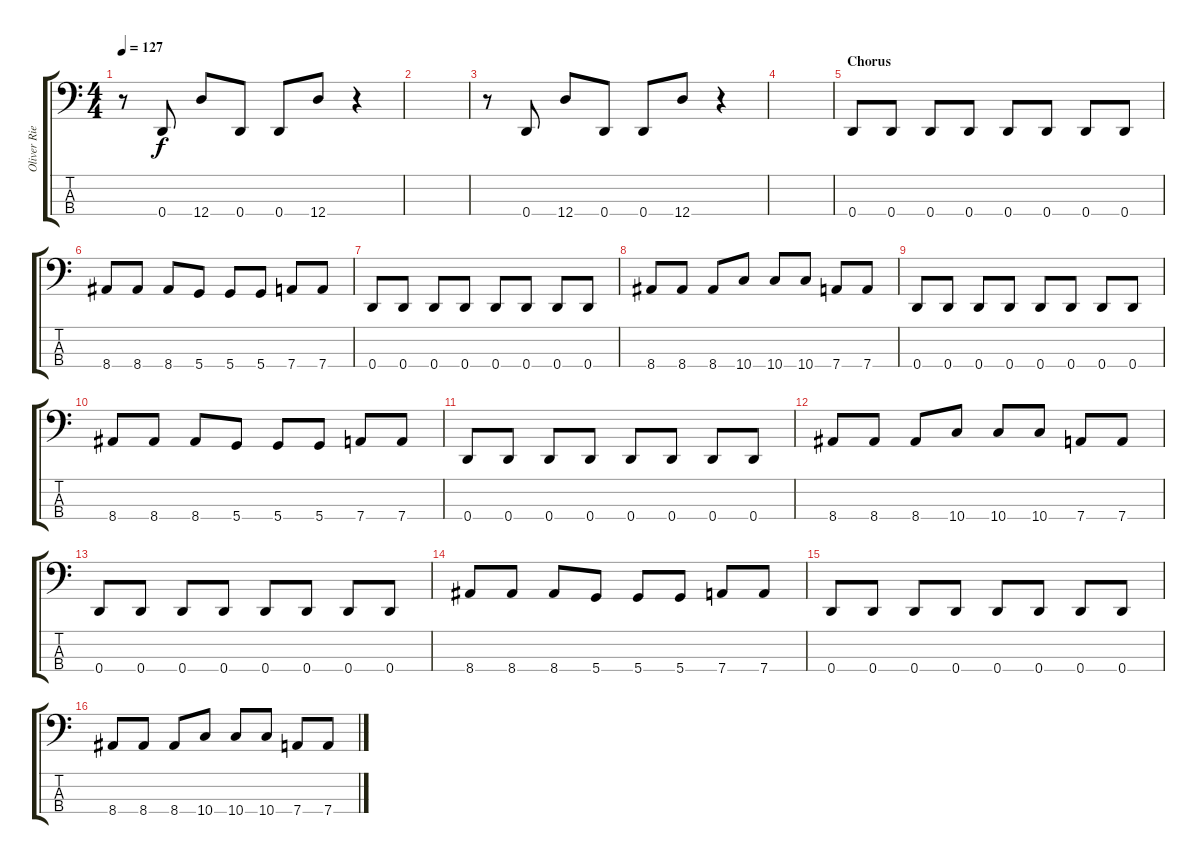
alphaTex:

\track ("Oliver Riedel - Bass" "Oliver Rie") {instrument electricbassfinger}
\staff {score tabs}
\tuning (G2 D2 A1 D1) {hide}
\ts (4 4)
\tempo 127
\clef f4
\ks c
r.8{dy f} 0.4.8 12.4.8 0.4.8 0.4.8 12.4.8 r.4 |
|
r.8 0.4.8 12.4.8 0.4.8 0.4.8 12.4.8 r.4 |
|
\section ("" "Chorus")
0.4.8 0.4.8 0.4.8 0.4.8 0.4.8 0.4.8 0.4.8 0.4.8 |
8.4.8 8.4.8 8.4.8 5.4.8 5.4.8 5.4.8 7.4.8 7.4.8 |
0.4.8 0.4.8 0.4.8 0.4.8 0.4.8 0.4.8 0.4.8 0.4.8 |
8.4.8 8.4.8 8.4.8 10.4.8 10.4.8 10.4.8 7.4.8 7.4.8 |
0.4.8 0.4.8 0.4.8 0.4.8 0.4.8 0.4.8 0.4.8 0.4.8 |
8.4.8 8.4.8 8.4.8 5.4.8 5.4.8 5.4.8 7.4.8 7.4.8 |
0.4.8 0.4.8 0.4.8 0.4.8 0.4.8 0.4.8 0.4.8 0.4.8 |
8.4.8 8.4.8 8.4.8 10.4.8 10.4.8 10.4.8 7.4.8 7.4.8 |
0.4.8 0.4.8 0.4.8 0.4.8 0.4.8 0.4.8 0.4.8 0.4.8 |
8.4.8 8.4.8 8.4.8 5.4.8 5.4.8 5.4.8 7.4.8 7.4.8 |
0.4.8 0.4.8 0.4.8 0.4.8 0.4.8 0.4.8 0.4.8 0.4.8 |
8.4.8 8.4.8 8.4.8 10.4.8 10.4.8 10.4.8 7.4.8 7.4.8
